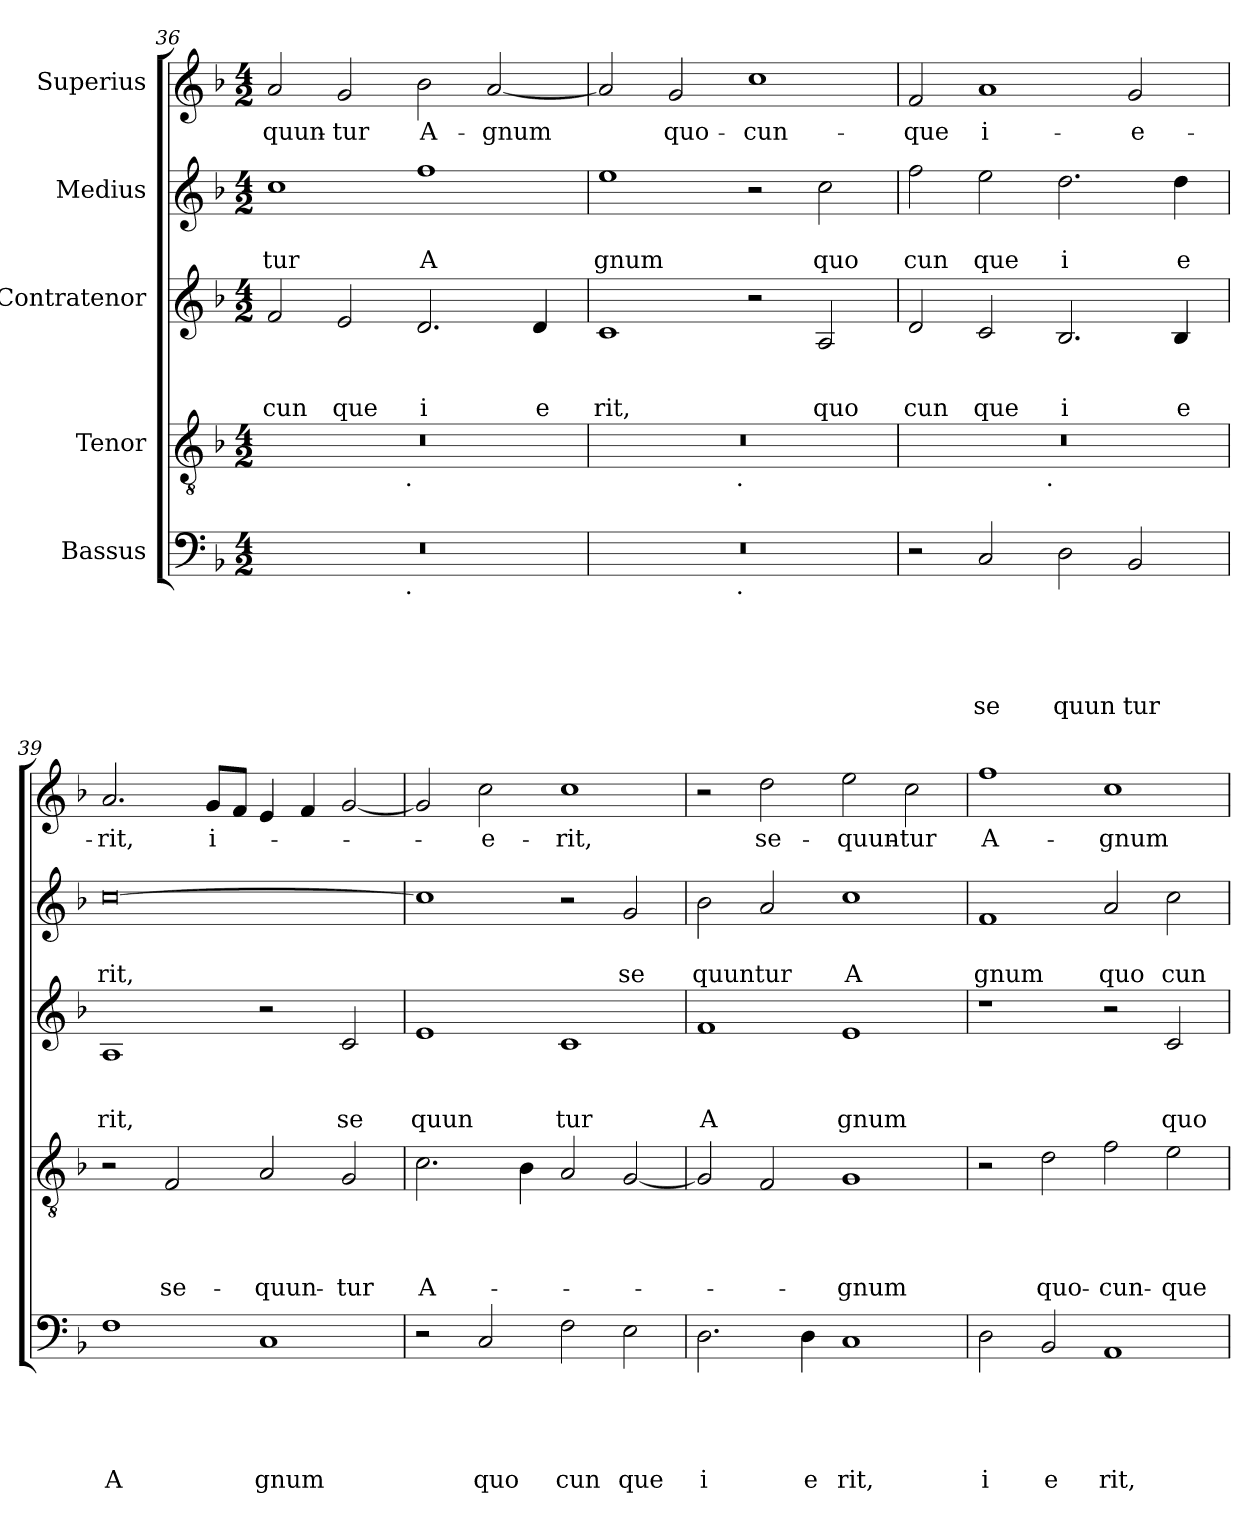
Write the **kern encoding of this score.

**kern	**text	**text	**text	**text	**text	**kern	**text	**text	**text	**text	**kern	**text	**text	**text	**kern	**text	**text	**kern	**text
*part5	*part5	*part5	*part5	*part5	*part5	*part4	*part4	*part4	*part4	*part4	*part3	*part3	*part3	*part3	*part2	*part2	*part2	*part1	*part1
*staff5	*staff5	*staff5	*staff5	*staff5	*staff5	*staff4	*staff4	*staff4	*staff4	*staff4	*staff3	*staff3	*staff3	*staff3	*staff2	*staff2	*staff2	*staff1	*staff1
*I"Bassus	*	*	*	*	*	*I"Tenor	*	*	*	*	*I"Contratenor	*	*	*	*I"Medius	*	*	*I"Superius	*
!!LO:LB:g=z
*clefF4	*	*	*	*	*	*clefGv2	*	*	*	*	*clefG2	*	*	*	*clefG2	*	*	*clefG2	*
*k[b-]	*	*	*	*	*	*k[b-]	*	*	*	*	*k[b-]	*	*	*	*k[b-]	*	*	*k[b-]	*
*F:	*	*	*	*	*	*F:	*	*	*	*	*F:	*	*	*	*F:	*	*	*F:	*
*M4/2	*	*	*	*	*	*M4/2	*	*	*	*	*M4/2	*	*	*	*M4/2	*	*	*M4/2	*
=36	=36	=36	=36	=36	=36	=36	=36	=36	=36	=36	=36	=36	=36	=36	=36	=36	=36	=36	=36
!	!	!	!	!	!	!	!	!	!	!	!	!	!	!LO:LY:b	!	!	!LO:LY:b	!	!LO:LY:b
*^	*	*	*	*	*	*^	*	*	*	*	*	*	*	*	*	*	*	*	*
0r	2ryy	.	.	.	.	.	0r	2ryy	.	.	.	.	2f/	.	.	cun	1cc	.	-tur	2a/	-quun-
!	!	!	!	!	!	!	!	!	!	!	!	!	!	!	!	!LO:LY:b	!	!	!	!	!LO:LY:b
.	4...ryy	.	.	.	.	.	.	4...ryy	.	.	.	.	2e/	.	.	que	.	.	.	2g/	-tur
!	!	!	!	!	!	!	!	!LO:TX:b:t=.	!	!	!	!	!	!	!	!	!	!	!	!	!
!	!LO:TX:b:t=.	!	!	!	!	!	!	!	!	!	!	!	!	!	!	!	!	!	!	!	!
.	1ryy	.	.	.	.	.	.	1ryy	.	.	.	.	.	.	.	.	.	.	.	.	.
!	!	!	!	!	!	!	!	!	!	!	!	!	!	!	!	!LO:LY:b	!	!	!LO:LY:b	!	!LO:LY:b
.	.	.	.	.	.	.	.	.	.	.	.	.	2.d/	.	.	i	1ff	.	A	2b-\	A-
!	!	!	!	!	!	!	!	!	!	!	!	!	!	!	!	!	!	!	!	!	!LO:LY:b
.	.	.	.	.	.	.	.	.	.	.	.	.	.	.	.	.	.	.	.	[<2a/	-gnum
!	!	!	!	!	!	!	!	!	!	!	!	!	!	!	!	!LO:LY:b	!	!	!	!	!
.	.	.	.	.	.	.	.	.	.	.	.	.	4d/	.	.	e	.	.	.	.	.
.	32ryy	.	.	.	.	.	.	32ryy	.	.	.	.	.	.	.	.	.	.	.	.	.
=37	=37	=37	=37	=37	=37	=37	=37	=37	=37	=37	=37	=37	=37	=37	=37	=37	=37	=37	=37	=37	=37
!	!	!	!	!	!	!	!	!	!	!	!	!	!	!	!	!LO:LY:b	!	!	!LO:LY:b	!	!
0r	2ryy	.	.	.	.	.	0r	2ryy	.	.	.	.	1c	.	.	rit,	1ee	.	gnum	2a/]	.
!	!	!	!	!	!	!	!	!	!	!	!	!	!	!	!	!	!	!	!	!	!LO:LY:b
.	4...ryy	.	.	.	.	.	.	4...ryy	.	.	.	.	.	.	.	.	.	.	.	2g/	quo-
!	!	!	!	!	!	!	!	!LO:TX:b:t=.	!	!	!	!	!	!	!	!	!	!	!	!	!
!	!LO:TX:b:t=.	!	!	!	!	!	!	!	!	!	!	!	!	!	!	!	!	!	!	!	!
.	1ryy	.	.	.	.	.	.	1ryy	.	.	.	.	.	.	.	.	.	.	.	.	.
!	!	!	!	!	!	!	!	!	!	!	!	!	!	!	!	!	!	!	!	!	!LO:LY:b
.	.	.	.	.	.	.	.	.	.	.	.	.	2r	.	.	.	2r	.	.	1cc	-cun-
!	!	!	!	!	!	!	!	!	!	!	!	!	!	!	!	!LO:LY:b	!	!	!LO:LY:b	!	!
.	.	.	.	.	.	.	.	.	.	.	.	.	2A/	.	.	quo	2cc\	.	quo	.	.
.	32ryy	.	.	.	.	.	.	32ryy	.	.	.	.	.	.	.	.	.	.	.	.	.
=38	=38	=38	=38	=38	=38	=38	=38	=38	=38	=38	=38	=38	=38	=38	=38	=38	=38	=38	=38	=38	=38
!	!	!	!	!	!	!	!	!	!	!	!	!	!	!	!	!LO:LY:b	!	!	!LO:LY:b	!	!LO:LY:b
*v	*v	*	*	*	*	*	*	*	*	*	*	*	*	*	*	*	*	*	*	*	*
2r	.	.	.	.	.	0r	2ryy	.	.	.	.	2d/	.	.	cun	2ff\	.	cun	2f/	-que
!	!	!	!	!	!LO:LY:b	!	!	!	!	!	!	!	!	!	!LO:LY:b	!	!	!LO:LY:b	!	!LO:LY:b
2C/	.	.	.	.	se	.	4...ryy	.	.	.	.	2c/	.	.	que	2ee\	.	que	1a	i-
!	!	!	!	!	!	!	!LO:TX:b:t=.	!	!	!	!	!	!	!	!	!	!	!	!	!
.	.	.	.	.	.	.	1ryy	.	.	.	.	.	.	.	.	.	.	.	.	.
!	!	!	!	!	!LO:LY:b	!	!	!	!	!	!	!	!	!	!LO:LY:b	!	!	!LO:LY:b	!	!
2D\	.	.	.	.	quun	.	.	.	.	.	.	2.B-/	.	.	i	2.dd\	.	i	.	.
!	!	!	!	!	!LO:LY:b	!	!	!	!	!	!	!	!	!	!	!	!	!	!	!LO:LY:b
2BB-/	.	.	.	.	tur	.	.	.	.	.	.	.	.	.	.	.	.	.	2g/	-e-
!	!	!	!	!	!	!	!	!	!	!	!	!	!	!	!LO:LY:b	!	!	!LO:LY:b	!	!
.	.	.	.	.	.	.	.	.	.	.	.	4B-/	.	.	e	4dd\	.	e	.	.
.	.	.	.	.	.	.	32ryy	.	.	.	.	.	.	.	.	.	.	.	.	.
=39	=39	=39	=39	=39	=39	=39	=39	=39	=39	=39	=39	=39	=39	=39	=39	=39	=39	=39	=39	=39
!	!	!	!	!	!LO:LY:b	!	!	!	!	!	!	!	!	!	!LO:LY:b	!	!	!LO:LY:b	!	!LO:LY:b
*	*	*	*	*	*	*v	*v	*	*	*	*	*	*	*	*	*	*	*	*	*
1F	.	.	.	.	A	2r	.	.	.	.	1A	.	.	rit,	[>0cc	.	rit,	2.a/	-rit,
!	!	!	!	!	!	!	!	!	!	!LO:LY:b	!	!	!	!	!	!	!	!	!
.	.	.	.	.	.	2F/	.	.	.	se-	.	.	.	.	.	.	.	.	.
!	!	!	!	!	!	!	!	!	!	!	!	!	!	!	!	!	!	!	!LO:LY:b:rj
.	.	.	.	.	.	.	.	.	.	.	.	.	.	.	.	.	.	8g/L	i-
.	.	.	.	.	.	.	.	.	.	.	.	.	.	.	.	.	.	8f/J	.
!	!	!	!	!	!LO:LY:b	!	!	!	!	!LO:LY:b	!	!	!	!	!	!	!	!	!
1C	.	.	.	.	gnum	2A/	.	.	.	-quun-	2r	.	.	.	.	.	.	4e/	.
.	.	.	.	.	.	.	.	.	.	.	.	.	.	.	.	.	.	4f/	.
!	!	!	!	!	!	!	!	!	!	!LO:LY:b	!	!	!	!LO:LY:b	!	!	!	!	!
.	.	.	.	.	.	2G/	.	.	.	-tur	2c/	.	.	se	.	.	.	[<2g/	.
=40	=40	=40	=40	=40	=40	=40	=40	=40	=40	=40	=40	=40	=40	=40	=40	=40	=40	=40	=40
!	!	!	!	!	!	!	!	!	!	!LO:LY:b	!	!	!	!LO:LY:b	!	!	!	!	!
2r	.	.	.	.	.	2.c\	.	.	.	A-	1e	.	.	quun	1cc]	.	.	2g/]	.
!	!	!	!	!	!LO:LY:b	!	!	!	!	!	!	!	!	!	!	!	!	!	!LO:LY:b
2C/	.	.	.	.	quo	.	.	.	.	.	.	.	.	.	.	.	.	2cc\	-e-
.	.	.	.	.	.	4B-\	.	.	.	.	.	.	.	.	.	.	.	.	.
!	!	!	!	!	!LO:LY:b	!	!	!	!	!	!	!	!	!LO:LY:b	!	!	!	!	!LO:LY:b
2F\	.	.	.	.	cun	2A/	.	.	.	.	1c	.	.	tur	2r	.	.	1cc	-rit,
!	!	!	!	!	!LO:LY:b	!	!	!	!	!	!	!	!	!	!	!	!LO:LY:b	!	!
2E\	.	.	.	.	que	[<2G/	.	.	.	.	.	.	.	.	2g/	.	se	.	.
=41	=41	=41	=41	=41	=41	=41	=41	=41	=41	=41	=41	=41	=41	=41	=41	=41	=41	=41	=41
!	!	!	!	!	!LO:LY:b	!	!	!	!	!	!	!	!	!LO:LY:b	!	!	!LO:LY:b	!	!
2.D\	.	.	.	.	i	2G/]	.	.	.	.	1f	.	.	A	2b-\	.	quun	2r	.
!	!	!	!	!	!	!	!	!	!	!	!	!	!	!	!	!	!LO:LY:b	!	!LO:LY:b
.	.	.	.	.	.	2F/	.	.	.	.	.	.	.	.	2a/	.	tur	2dd\	se-
!	!	!	!	!	!LO:LY:b	!	!	!	!	!	!	!	!	!	!	!	!	!	!
4D\	.	.	.	.	e	.	.	.	.	.	.	.	.	.	.	.	.	.	.
!	!	!	!	!	!LO:LY:b	!	!	!	!	!LO:LY:b	!	!	!	!LO:LY:b	!	!	!LO:LY:b	!	!LO:LY:b
1C	.	.	.	.	rit,	1G	.	.	.	-gnum	1e	.	.	gnum	1cc	.	A	2ee\	-quun-
!	!	!	!	!	!	!	!	!	!	!	!	!	!	!	!	!	!	!	!LO:LY:b
.	.	.	.	.	.	.	.	.	.	.	.	.	.	.	.	.	.	2cc\	-tur
=42	=42	=42	=42	=42	=42	=42	=42	=42	=42	=42	=42	=42	=42	=42	=42	=42	=42	=42	=42
!	!	!	!	!	!LO:LY:b	!	!	!	!	!	!	!	!	!	!	!	!LO:LY:b	!	!LO:LY:b
2D\	.	.	.	.	i	2r	.	.	.	.	1r	.	.	.	1f	.	gnum	1ff	A-
!	!	!	!	!	!LO:LY:b	!	!	!	!	!LO:LY:b	!	!	!	!	!	!	!	!	!
2BB-/	.	.	.	.	e	2d\	.	.	.	quo-	.	.	.	.	.	.	.	.	.
!	!	!	!	!	!LO:LY:b	!	!	!	!	!LO:LY:b	!	!	!	!	!	!	!LO:LY:b	!	!LO:LY:b
1AA	.	.	.	.	rit,	2f\	.	.	.	-cun-	2r	.	.	.	2a/	.	quo	1cc	-gnum
!	!	!	!	!	!	!	!	!	!	!LO:LY:b	!	!	!	!LO:LY:b	!	!	!LO:LY:b	!	!
.	.	.	.	.	.	2e\	.	.	.	-que	2c/	.	.	quo	2cc\	.	cun	.	.
=	=	=	=	=	=	=	=	=	=	=	=	=	=	=	=	=	=	=	=
*-	*-	*-	*-	*-	*-	*-	*-	*-	*-	*-	*-	*-	*-	*-	*-	*-	*-	*-	*-
